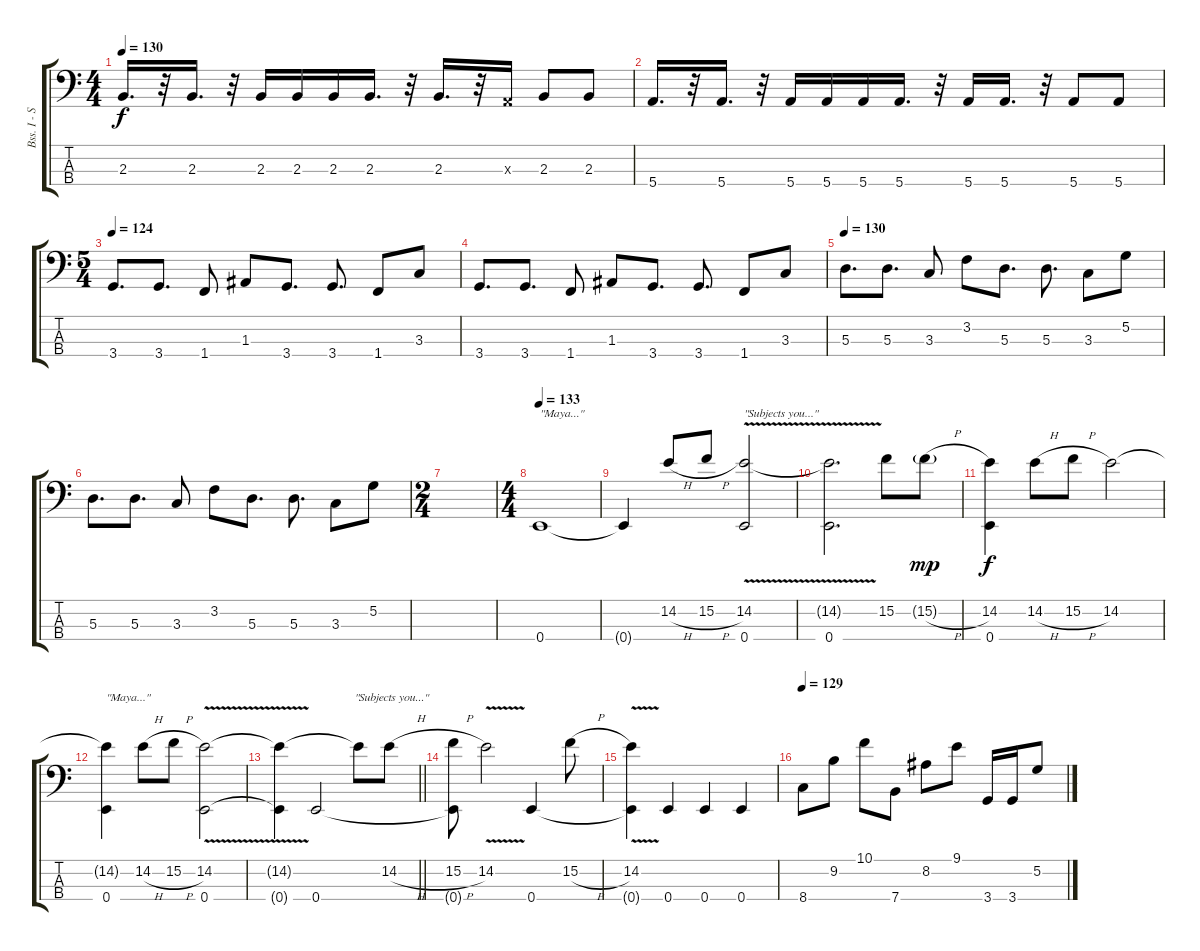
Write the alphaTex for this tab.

\track ("Bss. I - Shawn Malone (Fretless Bass)" "Bss. I - S") {instrument fretlessbass}
\staff {score tabs}
\tuning (G2 D2 A1 E1) {hide}
\ts (4 4)
\tempo 130
\clef f4
\ks c
2.3.16{d dy f} r.32 2.3.16{d} r.32 2.3.16 2.3.16 2.3.16 2.3.16{d} r.32 2.3.16{d} r.32 0.3{x}.16 2.3.8 2.3.8 |
5.4.16{d} r.32 5.4.16{d} r.32 5.4.16 5.4.16 5.4.16 5.4.16{d} r.32 5.4.16 5.4.16{d} r.32 5.4.8 5.4.8 |
\ts (5 4)
\tempo 124
3.4.8{d} 3.4.8{d} 1.4.8 1.3.8 3.4.8{d} 3.4.8{d} 1.4.8 3.3.8 |
3.4.8{d} 3.4.8{d} 1.4.8 1.3.8 3.4.8{d} 3.4.8{d} 1.4.8 3.3.8 |
\tempo 130
5.3.8{d} 5.3.8{d} 3.3.8 3.2.8 5.3.8{d} 5.3.8{d} 3.3.8 5.2.8 |
5.3.8{d} 5.3.8{d} 3.3.8 3.2.8 5.3.8{d} 5.3.8{d} 3.3.8 5.2.8 |
\ts (2 4)
|
\ts (4 4)
\tempo 133
0.4.1{txt "\"Maya...\""} |
0.4{t}.4 14.2{h}.8{beam Up} 15.2{h}.8{beam Up} (14.2{v} 0.4).2{txt "\"Subjects you...\"" beam Up} |
(14.2{t} 0.4).2{d} 15.2.8 15.2{h g}.8{dy mp} |
(14.2 0.4).4{dy f} 14.2{h}.8 15.2{h}.8 14.2.2 |
(14.2{t} 0.4).4{txt "\"Maya...\""} 14.2{h}.8 15.2{h}.8 (14.2 0.4{v}).2 |
\barLineRight lightlight
(14.2{t} 0.4{t}).4 0.4.2{txt "             \"Subjects you...\""} 14.2{t}.8 14.2{h}.8 |
(15.2{h} 0.4{t}).8 14.2{v}.2 0.4.4 15.2{h}.8 |
(14.2{v} 0.4{t}).4 0.4.4 0.4.4 0.4.4 |
\tempo 129
8.4.8 9.2.8 10.1.8 7.4.8 8.2.8 9.1.8 3.4.16 3.4.16 5.2.8
